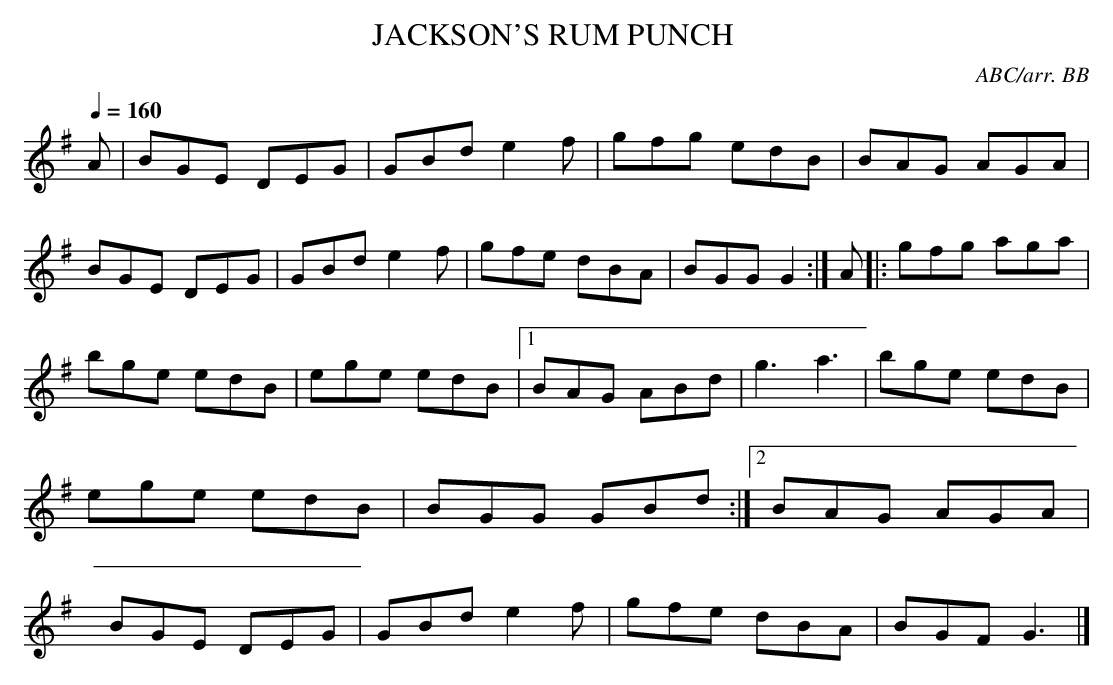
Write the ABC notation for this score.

X:1
T:JACKSON'S RUM PUNCH \
C:ABC/arr. BB\
called this "Piper's Punch" in "MVBT 1".\
Q:1/4=160\
M:6/8\
L:1/8\
K:G\
A|BGE DEG|GBd e2f|gfg edB|BAG AGA|\
BGE DEG|GBd e2 f|gfe dBA|BGG G2 :|\
A|: gfg aga|bge edB|ege edB |1 BAG ABd |\
g3 a3|bge edB|ege edB|BGG GBd :|\
[2 BAG AGA|BGE DEG|GBd e2 f|gfe dBA |\\
BGF G3 |]\
\
\
